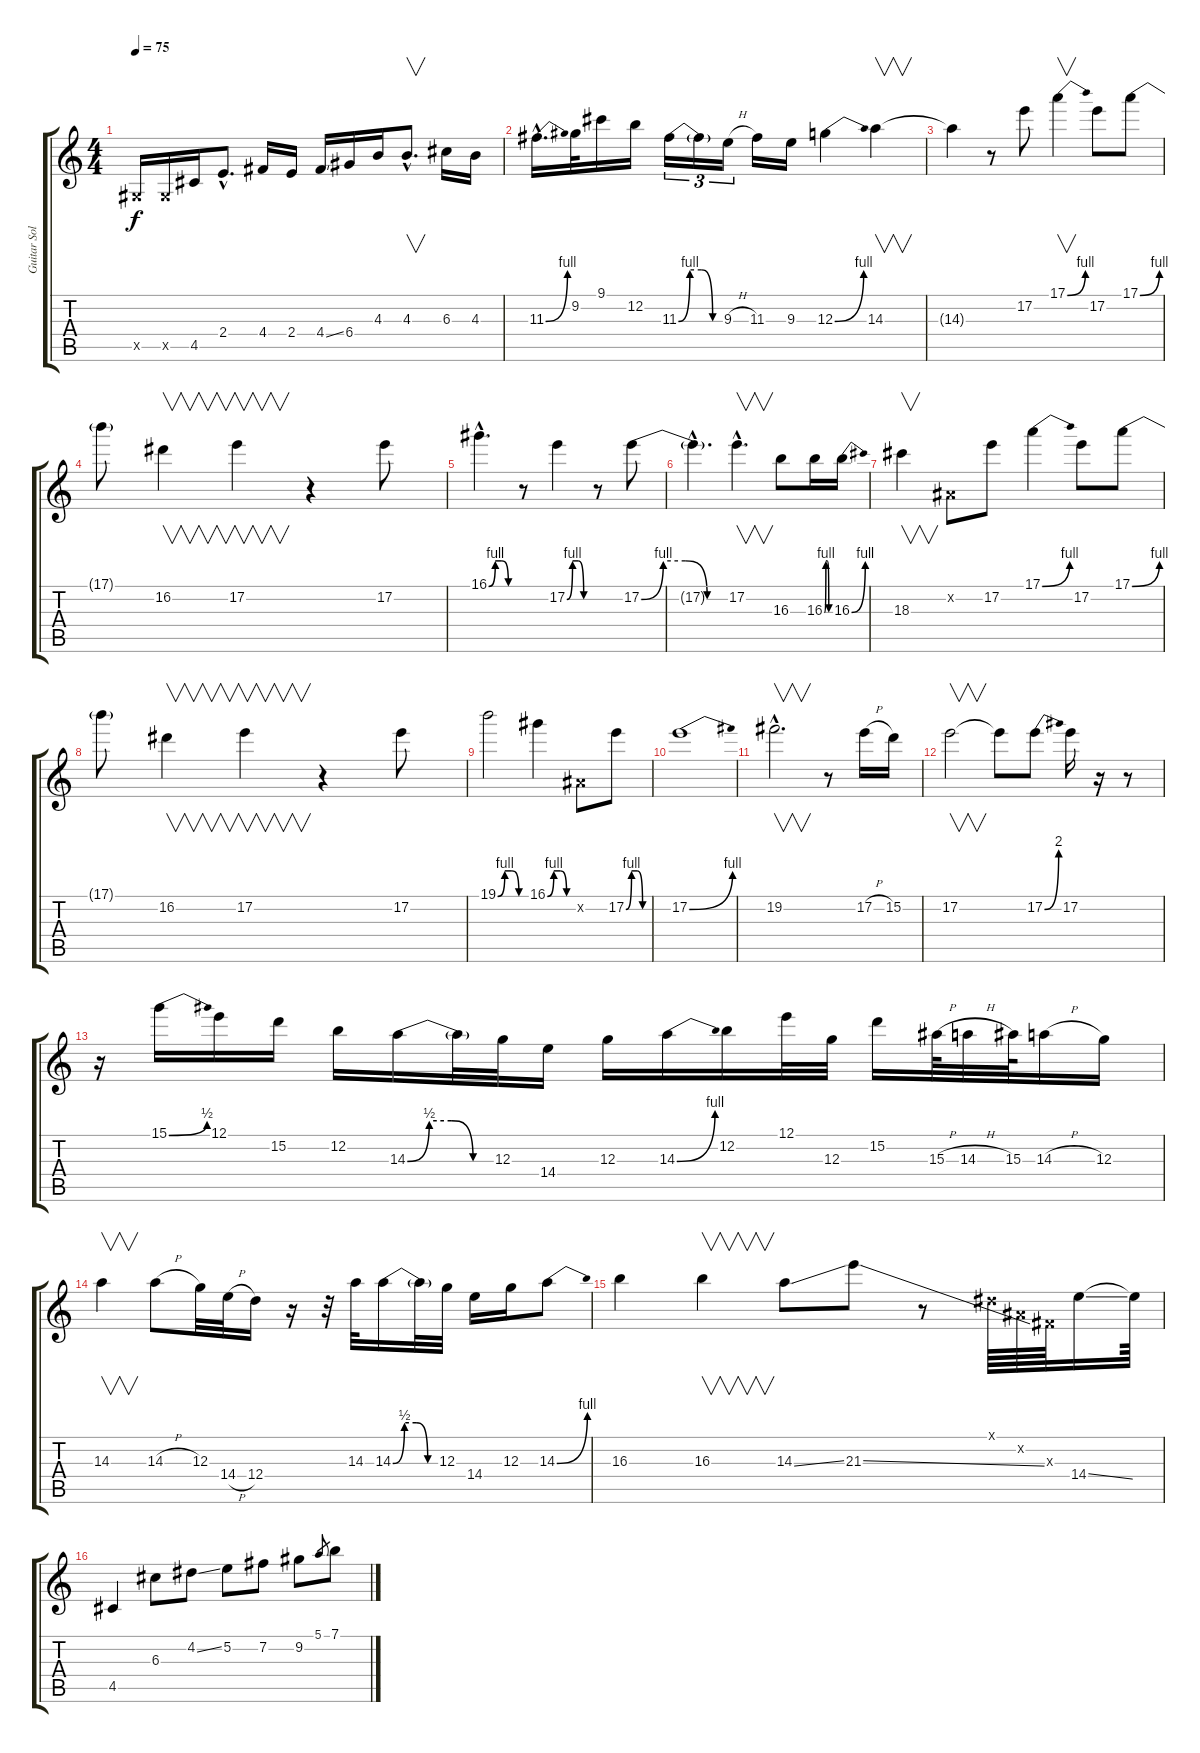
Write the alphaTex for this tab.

\track ("Guitar Solo" "Guitar Sol") {instrument distortionguitar}
\staff {score tabs}
\tuning (E4 B3 G3 D3 A2 E2) {hide}
\ts (4 4)
\tempo 75
\clef g2
\ks c
-1.5{x}.16{dy f} -1.5{x}.16 4.5.16 2.4{hac}.8{d} 4.4.16 2.4.16 4.4{ss}.16 6.4.16 4.3.16 4.3{hac}.8{v d} 6.3.16 4.3.16 |
11.3{be (bend 0 0 60 4) hac}.16{d} 9.2.32 9.1.16 12.2.16 11.3{be (custom 0 0 15 4 30 4 45 0 60 0)}.16{tu (3 2)} 11.3{t}.16{tu (3 2)} 9.3{h}.16{tu (3 2)} 11.3.16 9.3.16 12.3{be (bend 0 0 60 4)}.4 14.3.4{v} |
14.3{t}.4 r.8 17.2.8 17.1{be (bend 0 0 60 4)}.4{v} 17.2.8 17.1{be (bend 0 0 60 4)}.8 |
17.1{t}.8 16.2.4{v} 17.2.4{v} r.4 17.2.8 |
16.1{be (custom 0 0 15 4 30 4 45 0 60 0) hac}.4{d} r.8 17.2{be (custom 0 0 15 4 30 4 45 0 60 0)}.4 r.8 17.2{be (custom 0 0 15 4 30 4 45 0 60 0)}.8 |
17.2{hac t}.4{d} 17.2{hac}.4{v d} 16.3.8 16.3{be (custom 0 0 15 4 30 4 45 0 60 0)}.16 16.3{be (bend 0 0 60 4)}.16 |
18.3.4{v} -1.2{x}.8 17.2.8 17.1{be (bend 0 0 60 4)}.4 17.2.8 17.1{be (bend 0 0 60 4)}.8 |
17.1{t}.8 16.2.4{v} 17.2.4{v} r.4 17.2.8 |
19.1{be (custom 0 0 15 4 30 4 45 0 60 0)}.2 16.1{be (custom 0 0 15 4 30 4 45 0 60 0)}.4 -1.2{x}.8 17.2{be (custom 0 0 15 4 30 4 45 0 60 0)}.8 |
17.2{be (bend 0 0 60 4)}.1 |
19.2{hac}.2{v d} r.8 17.2{h}.16 15.2.16 |
17.2.2{v} 17.2{t}.8 17.2{be (bend 0 0 60 8)}.8 17.2.16 r.16 r.8 |
r.16 15.1{be (bend 0 0 60 2)}.16 12.1.16 15.2.16 12.2.16 14.3{be (custom 0 0 15 2 30 2 45 0 60 0)}.16 14.3{t}.32 12.3.32 14.4.16 12.3.16 14.3{be (bend 0 0 60 4)}.16 12.2.16 12.1.32 12.3.32 15.2.16 15.3{h}.64 14.3{h}.32 15.3.64 14.3{h}.16 12.3.16 |
14.3.4{v} 14.3{h}.8 12.3.32 14.4{h}.32 12.4.16 r.16 r.32 14.3.32 14.3{be (custom 0 0 15 2 30 2 45 0 60 0)}.16 14.3{t}.32 12.3.32 14.4.16 12.3.16 14.3{be (bend 0 0 60 4)}.8 |
16.3.4 16.3.4{v} 14.3{ss}.8 21.3{ss}.8 r.8 -1.1{x}.64 -1.2{x}.64 -1.3{x}.64 14.4{ss}.16 14.4{t}.64 |
4.5.4 6.3.8 4.2{ss}.8 5.2.8 7.2.8 9.2.8 5.1.8{gr} 7.1.8
